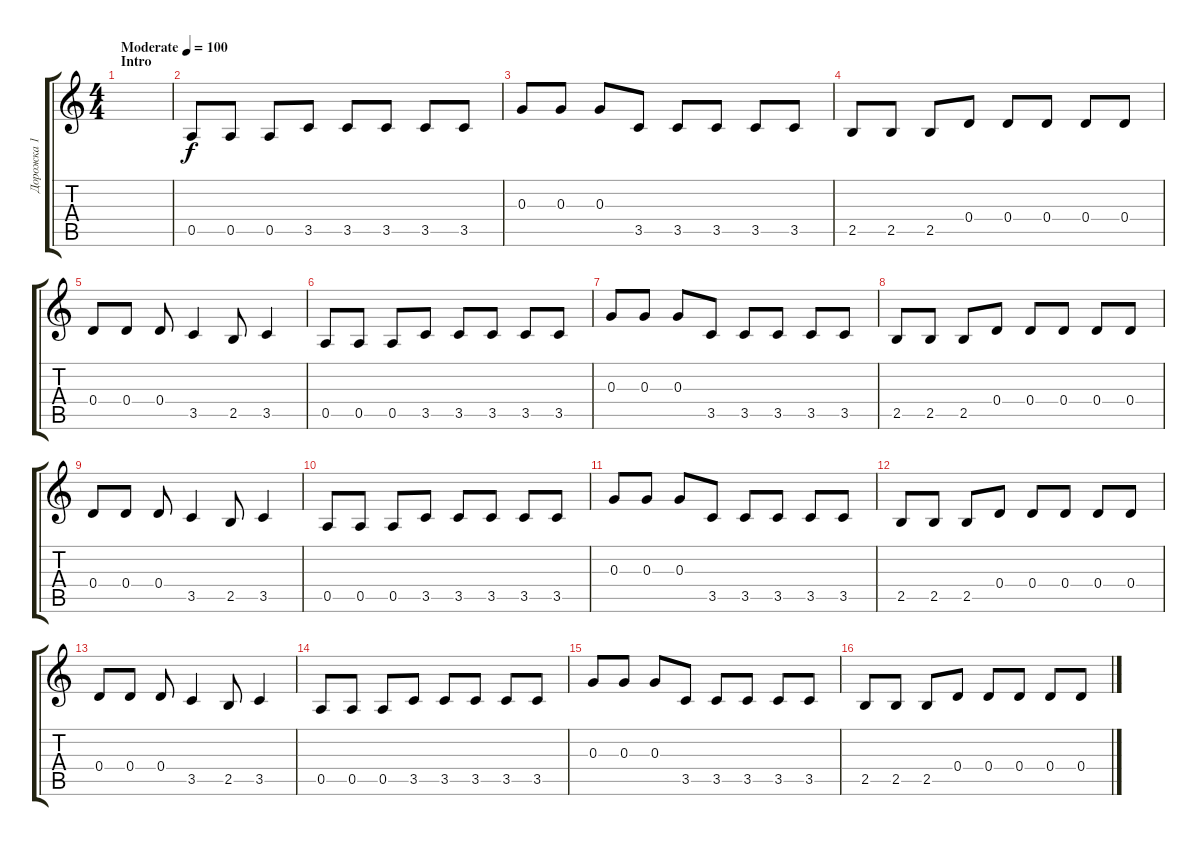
\track ("Дорожка 1" "Дорожка 1") {instrument electricguitarjazz}
\staff {score tabs}
\tuning (E4 B3 G3 D3 A2 E2) {hide}
\ts (4 4)
\section ("" "Intro")
\tempo (100 "Moderate")
\clef g2
\ks c
|
0.5.8 0.5.8 0.5.8 3.5.8 3.5.8 3.5.8 3.5.8 3.5.8 |
0.3.8 0.3.8 0.3.8 3.5.8 3.5.8 3.5.8 3.5.8 3.5.8 |
2.5.8 2.5.8 2.5.8 0.4.8 0.4.8 0.4.8 0.4.8 0.4.8 |
0.4.8 0.4.8 0.4.8 3.5.4 2.5.8 3.5.4 |
0.5.8 0.5.8 0.5.8 3.5.8 3.5.8 3.5.8 3.5.8 3.5.8 |
0.3.8 0.3.8 0.3.8 3.5.8 3.5.8 3.5.8 3.5.8 3.5.8 |
2.5.8 2.5.8 2.5.8 0.4.8 0.4.8 0.4.8 0.4.8 0.4.8 |
0.4.8 0.4.8 0.4.8 3.5.4 2.5.8 3.5.4 |
0.5.8 0.5.8 0.5.8 3.5.8 3.5.8 3.5.8 3.5.8 3.5.8 |
0.3.8 0.3.8 0.3.8 3.5.8 3.5.8 3.5.8 3.5.8 3.5.8 |
2.5.8 2.5.8 2.5.8 0.4.8 0.4.8 0.4.8 0.4.8 0.4.8 |
0.4.8 0.4.8 0.4.8 3.5.4 2.5.8 3.5.4 |
0.5.8 0.5.8 0.5.8 3.5.8 3.5.8 3.5.8 3.5.8 3.5.8 |
0.3.8 0.3.8 0.3.8 3.5.8 3.5.8 3.5.8 3.5.8 3.5.8 |
2.5.8 2.5.8 2.5.8 0.4.8 0.4.8 0.4.8 0.4.8 0.4.8
